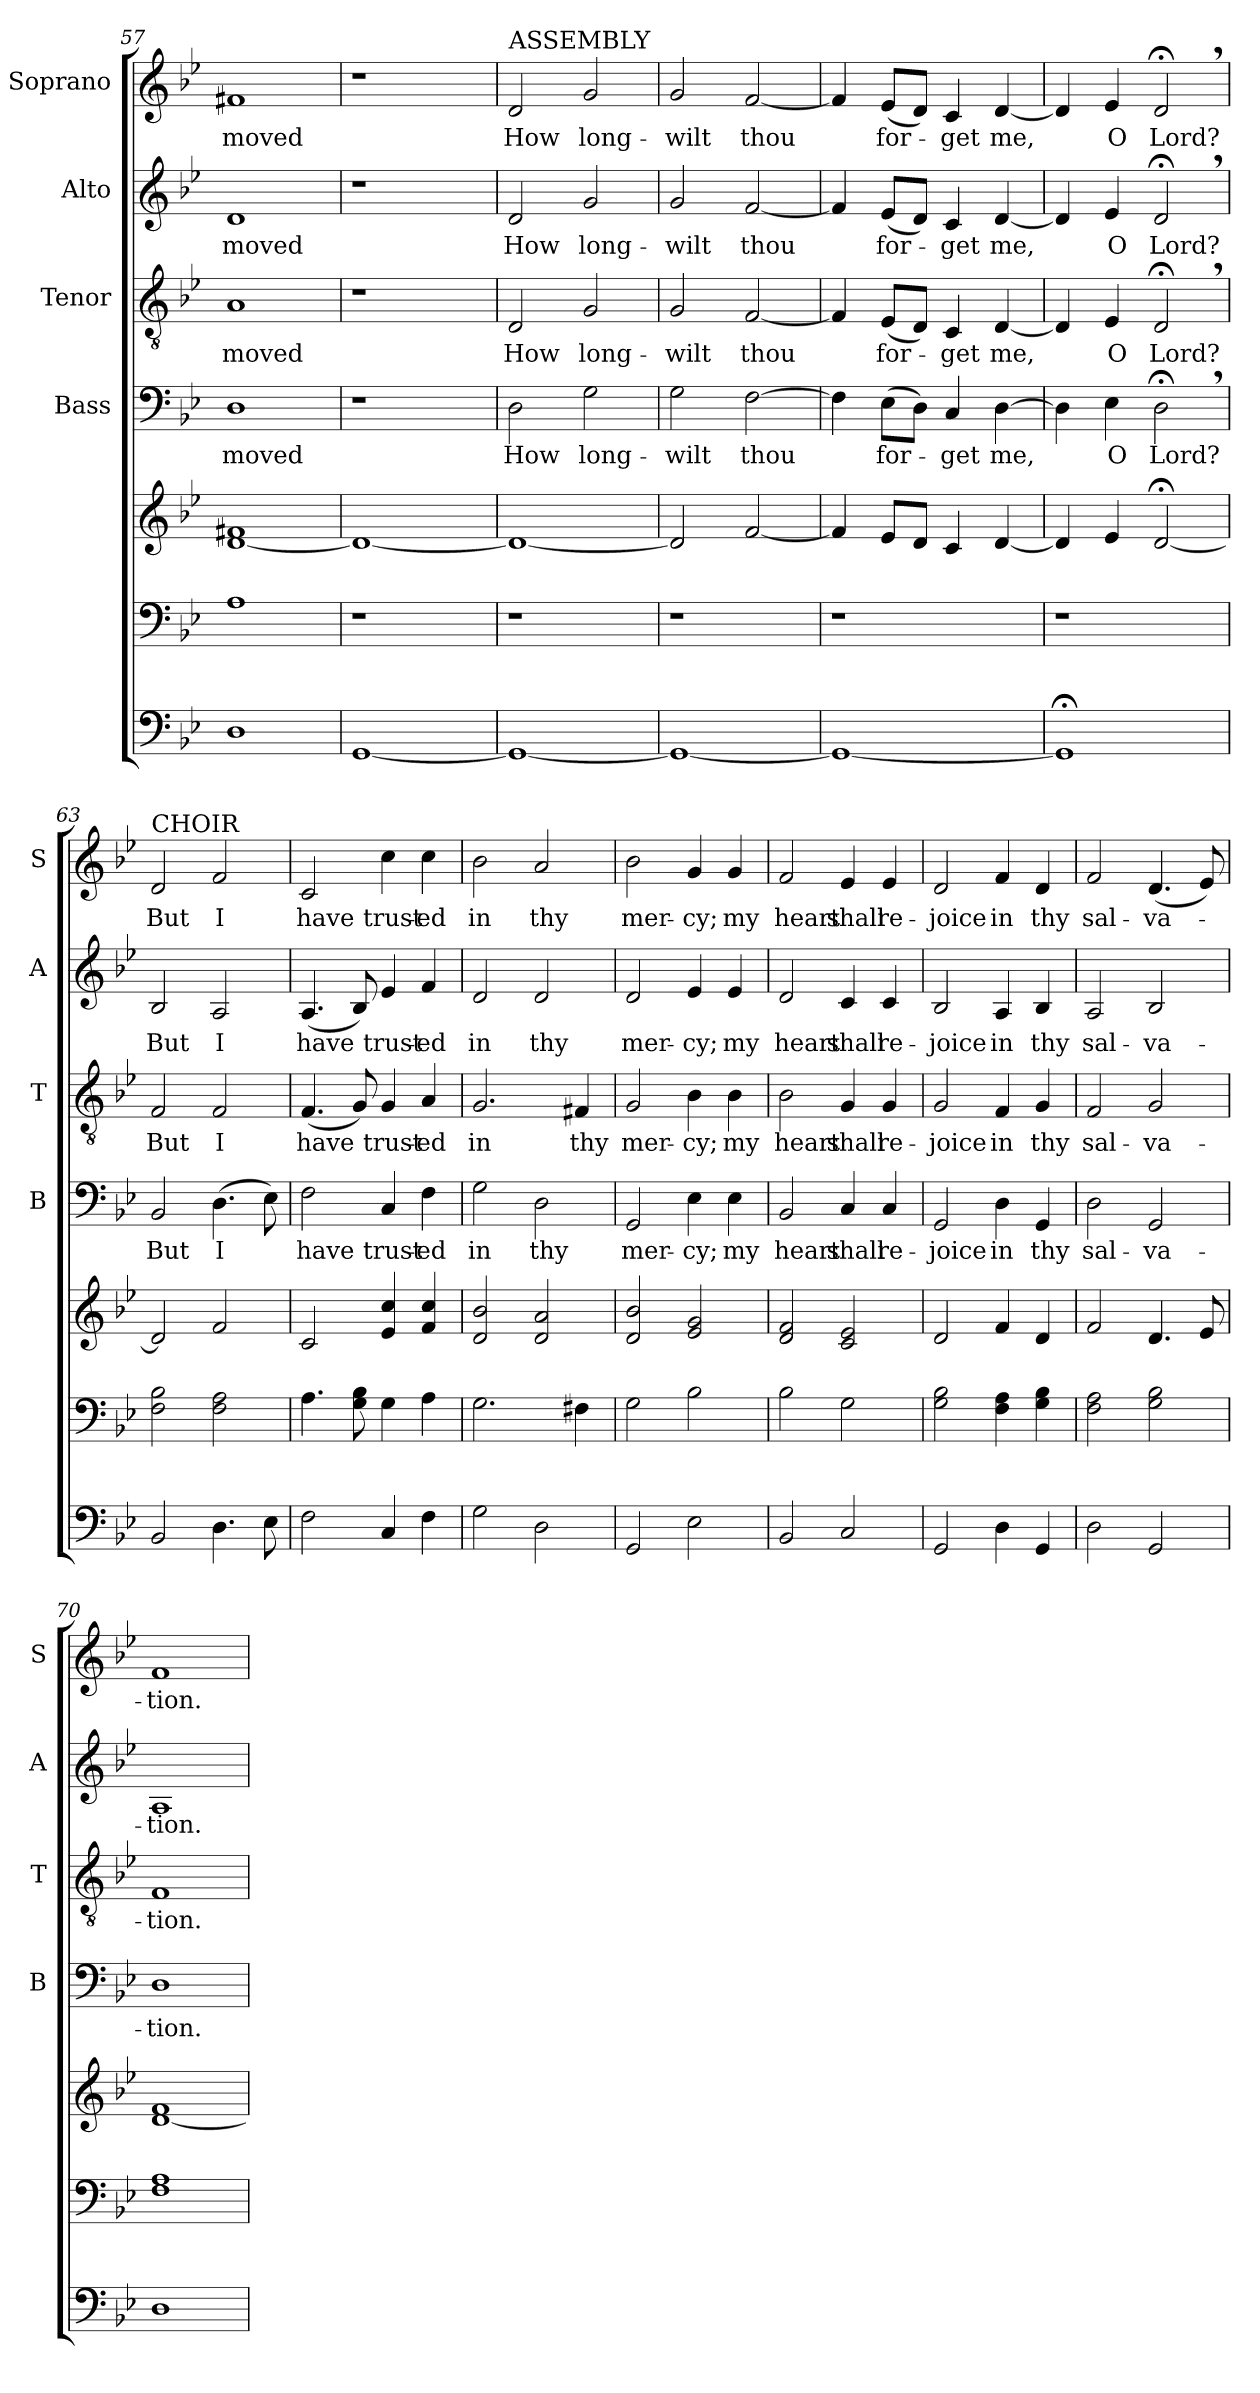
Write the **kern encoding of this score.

**kern	**kern	**kern	**kern	**text	**kern	**text	**kern	**text	**kern	**text
*part6	*part5	*part5	*part4	*part4	*part3	*part3	*part2	*part2	*part1	*part1
*staff7	*staff6	*staff5	*staff4	*staff4	*staff3	*staff3	*staff2	*staff2	*staff1	*staff1
*	*	*	*I"Bass	*	*I"Tenor	*	*I"Alto	*	*I"Soprano	*
*	*	*	*I'B	*	*I'T	*	*I'A	*	*I'S	*
!!LO:PB:g=z
*clefF4	*clefF4	*clefG2	*clefF4	*	*clefGv2	*	*clefG2	*	*clefG2	*
*k[b-e-]	*k[b-e-]	*k[b-e-]	*k[b-e-]	*	*k[b-e-]	*	*k[b-e-]	*	*k[b-e-]	*
*g:	*g:	*g:	*g:	*	*g:	*	*g:	*	*g:	*
=57	=57	=57	=57	=57	=57	=57	=57	=57	=57	=57
!	!	!	!	!LO:LY:b	!	!LO:LY:b	!	!LO:LY:b	!	!LO:LY:b
1D	1A	[1d 1f#X	1D	moved	1A	moved	1d	moved	1f#X	moved
=58	=58	=58	=58	=58	=58	=58	=58	=58	=58	=58
[1GG	1r	1d_	1r	.	1r	.	1r	.	1r	.
=59	=59	=59	=59	=59	=59	=59	=59	=59	=59	=59
!	!	!	!	!	!	!	!	!	!LO:TX:a:t=ASSEMBLY	!
!	!	!	!	!LO:LY:b	!	!LO:LY:b	!	!LO:LY:b	!	!LO:LY:b
1GG_	1r	1d_	2D\	How	2D/	How	2d/	How	2d/	How
!	!	!	!	!LO:LY:b	!	!LO:LY:b	!	!LO:LY:b	!	!LO:LY:b
.	.	.	2G\	long-	2G/	long-	2g/	long-	2g/	long-
=60	=60	=60	=60	=60	=60	=60	=60	=60	=60	=60
!	!	!	!	!LO:LY:b	!	!LO:LY:b	!	!LO:LY:b	!	!LO:LY:b
1GG_	1r	2d/]	2G\	-wilt	2G/	-wilt	2g/	-wilt	2g/	-wilt
!	!	!	!	!LO:LY:b	!	!LO:LY:b	!	!LO:LY:b	!	!LO:LY:b
.	.	[2f/	[2F\	thou	[2F/	thou	[2f/	thou	[2f/	thou
=61	=61	=61	=61	=61	=61	=61	=61	=61	=61	=61
1GG_	1r	4f/]	4F\]	.	4F/]	.	4f/]	.	4f/]	.
!	!	!	!	!LO:LY:b	!	!LO:LY:b	!	!LO:LY:b	!	!LO:LY:b
.	.	8e-/L	(>8E-\L	for-	(<8E-/L	for-	(<8e-/L	for-	(<8e-/L	for-
.	.	8d/J	8D\J)	.	8D/J)	.	8d/J)	.	8d/J)	.
!	!	!	!	!LO:LY:b	!	!LO:LY:b	!	!LO:LY:b	!	!LO:LY:b
.	.	4c/	4C/	-get	4C/	-get	4c/	-get	4c/	-get
!	!	!	!	!LO:LY:b	!	!LO:LY:b	!	!LO:LY:b	!	!LO:LY:b
.	.	[4d/	[4D\	me,	[4D/	me,	[4d/	me,	[4d/	me,
=62	=62	=62	=62	=62	=62	=62	=62	=62	=62	=62
1GG;]	1r	4d/]	4D\]	.	4D/]	.	4d/]	.	4d/]	.
!	!	!	!	!LO:LY:b	!	!LO:LY:b	!	!LO:LY:b	!	!LO:LY:b
.	.	4e-/	4E-\	O	4E-/	O	4e-/	O	4e-/	O
!	!	!	!	!LO:LY:b	!	!LO:LY:b	!	!LO:LY:b	!	!LO:LY:b
.	.	[2d;</	2D;<,>\	Lord?	2D;<,>/	Lord?	2d;<,>/	Lord?	2d;<,>/	Lord?
=63	=63	=63	=63	=63	=63	=63	=63	=63	=63	=63
!	!	!	!	!	!	!	!	!	!LO:TX:a:t=CHOIR	!
!	!	!	!	!LO:LY:b	!	!LO:LY:b	!	!LO:LY:b	!	!LO:LY:b
2BB-/	2F\ 2B-\	2d/]	2BB-/	But	2F/	But	2B-/	But	2d/	But
!	!	!	!	!LO:LY:b	!	!LO:LY:b	!	!LO:LY:b	!	!LO:LY:b
4.D\	2F\ 2A\	2f/	(>4.D\	I	2F/	I	2A/	I	2f/	I
8E-\	.	.	8E-\)	.	.	.	.	.	.	.
!!LO:LB:g=z
=64	=64	=64	=64	=64	=64	=64	=64	=64	=64	=64
!	!	!	!	!LO:LY:b	!	!LO:LY:b	!	!LO:LY:b	!	!LO:LY:b
2F\	4.A\	2c/	2F\	have	(<4.F/	have	(>4.A/	have	2c/	have
.	8G\ 8B-\	.	.	.	8G/)	.	8B-/)	.	.	.
!	!	!	!	!LO:LY:b	!	!LO:LY:b	!	!LO:LY:b	!	!LO:LY:b
4C/	4G\	4e-/ 4cc/	4C/	trust-	4G/	trust-	4e-/	trust-	4cc\	trust-
!	!	!	!	!LO:LY:b	!	!LO:LY:b	!	!LO:LY:b	!	!LO:LY:b
4F\	4A\	4f/ 4cc/	4F\	-ed	4A/	-ed	4f/	-ed	4cc\	-ed
=65	=65	=65	=65	=65	=65	=65	=65	=65	=65	=65
!	!	!	!	!LO:LY:b	!	!LO:LY:b	!	!LO:LY:b	!	!LO:LY:b
2G\	2.G\	2d/ 2b-/	2G\	in	2.G/	in	2d/	in	2b-\	in
!	!	!	!	!LO:LY:b	!	!	!	!LO:LY:b	!	!LO:LY:b
2D\	.	2d/ 2a/	2D\	thy	.	.	2d/	thy	2a/	thy
!	!	!	!	!	!	!LO:LY:b	!	!	!	!
.	4F#X\	.	.	.	4F#X/	thy	.	.	.	.
=66	=66	=66	=66	=66	=66	=66	=66	=66	=66	=66
!	!	!	!	!LO:LY:b	!	!LO:LY:b	!	!LO:LY:b	!	!LO:LY:b
2GG/	2G\	2d/ 2b-/	2GG/	mer-	2G/	mer-	2d/	mer-	2b-\	mer-
!	!	!	!	!LO:LY:b	!	!LO:LY:b	!	!LO:LY:b	!	!LO:LY:b
2E-\	2B-\	2e-/ 2g/	4E-\	-cy;	4B-\	-cy;	4e-/	-cy;	4g/	-cy;
!	!	!	!	!LO:LY:b	!	!LO:LY:b	!	!LO:LY:b	!	!LO:LY:b
.	.	.	4E-\	my	4B-\	my	4e-/	my	4g/	my
=67	=67	=67	=67	=67	=67	=67	=67	=67	=67	=67
!	!	!	!	!LO:LY:b	!	!LO:LY:b	!	!LO:LY:b	!	!LO:LY:b
2BB-/	2B-\	2d/ 2f/	2BB-/	heart	2B-\	heart	2d/	heart	2f/	heart
!	!	!	!	!LO:LY:b	!	!LO:LY:b	!	!LO:LY:b	!	!LO:LY:b
2C/	2G\	2c/ 2e-/	4C/	shall	4G/	shall	4c/	shall	4e-/	shall
!	!	!	!	!LO:LY:b	!	!LO:LY:b	!	!LO:LY:b	!	!LO:LY:b
.	.	.	4C/	re-	4G/	re-	4c/	re-	4e-/	re-
=68	=68	=68	=68	=68	=68	=68	=68	=68	=68	=68
!	!	!	!	!LO:LY:b	!	!LO:LY:b	!	!LO:LY:b	!	!LO:LY:b
2GG/	2G\ 2B-\	2d/	2GG/	-joice	2G/	-joice	2B-/	-joice	2d/	-joice
!	!	!	!	!LO:LY:b	!	!LO:LY:b	!	!LO:LY:b	!	!LO:LY:b
4D\	4F\ 4A\	4f/	4D\	in	4F/	in	4A/	in	4f/	in
!	!	!	!	!LO:LY:b	!	!LO:LY:b	!	!LO:LY:b	!	!LO:LY:b
4GG/	4G\ 4B-\	4d/	4GG/	thy	4G/	thy	4B-/	thy	4d/	thy
=69	=69	=69	=69	=69	=69	=69	=69	=69	=69	=69
!	!	!	!	!LO:LY:b	!	!LO:LY:b	!	!LO:LY:b	!	!LO:LY:b
2D\	2F\ 2A\	2f/	2D\	sal-	2F/	sal-	2A/	sal-	2f/	sal-
!	!	!	!	!LO:LY:b	!	!LO:LY:b	!	!LO:LY:b	!	!LO:LY:b
2GG/	2G\ 2B-\	4.d/	2GG/	-va-	2G/	-va-	2B-/	-va-	(>4.d/	-va-
.	.	8e-/	.	.	.	.	.	.	8e-/)	.
=70	=70	=70	=70	=70	=70	=70	=70	=70	=70	=70
!	!	!	!	!LO:LY:b	!	!LO:LY:b	!	!LO:LY:b	!	!LO:LY:b
1D	1F 1A	[1d 1f	1D	-tion.	1F	-tion.	1A	-tion.	1f	-tion.
=	=	=	=	=	=	=	=	=	=	=
*-	*-	*-	*-	*-	*-	*-	*-	*-	*-	*-
